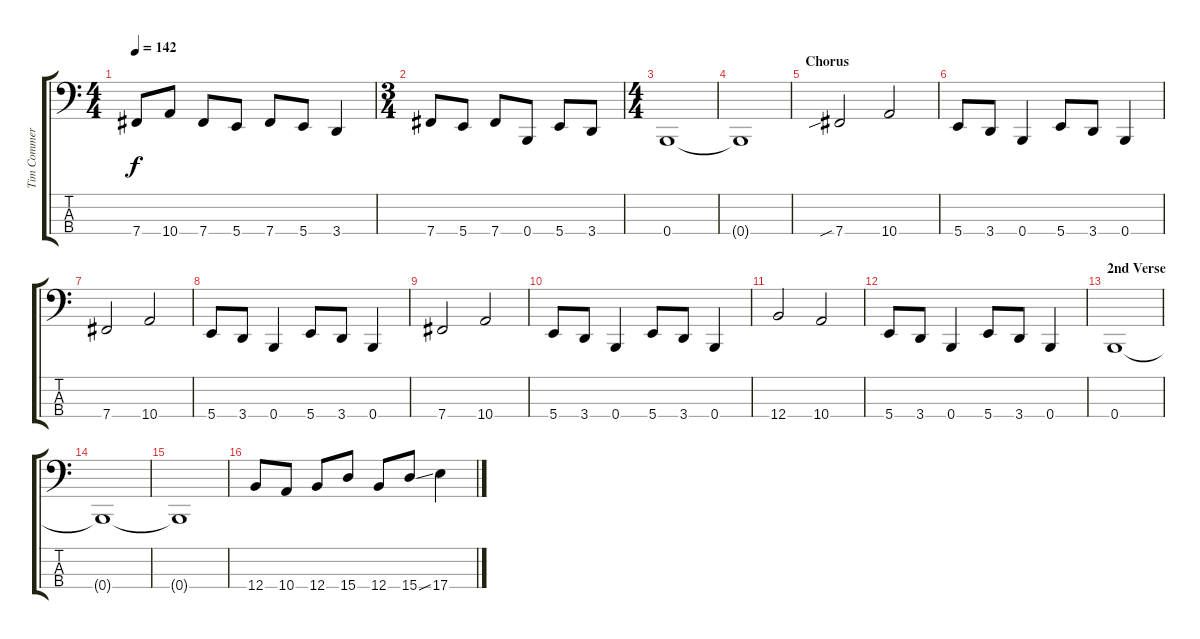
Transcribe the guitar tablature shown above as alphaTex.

\track ("Tim Commerford" "Tim Commer") {instrument electricbassfinger}
\staff {score tabs}
\tuning (G2 D2 A1 B0) {hide}
\ts (4 4)
\tempo 142
\clef f4
\ks c
7.4.8{dy f} 10.4.8 7.4.8 5.4.8 7.4.8 5.4.8 3.4.4 |
\ts (3 4)
7.4.8 5.4.8 7.4.8 0.4.8 5.4.8 3.4.8 |
\ts (4 4)
0.4.1 |
0.4{t}.1 |
\section ("" "Chorus")
7.4{sib}.2 10.4.2 |
5.4.8 3.4.8 0.4.4 5.4.8 3.4.8 0.4.4 |
7.4.2 10.4.2 |
5.4.8 3.4.8 0.4.4 5.4.8 3.4.8 0.4.4 |
7.4.2 10.4.2 |
5.4.8 3.4.8 0.4.4 5.4.8 3.4.8 0.4.4 |
12.4.2 10.4.2 |
5.4.8 3.4.8 0.4.4 5.4.8 3.4.8 0.4.4 |
\section ("" "2nd Verse")
0.4.1 |
0.4{t}.1 |
0.4{t}.1 |
12.4.8 10.4.8 12.4.8 15.4.8 12.4.8 15.4{ss}.8 17.4.4
